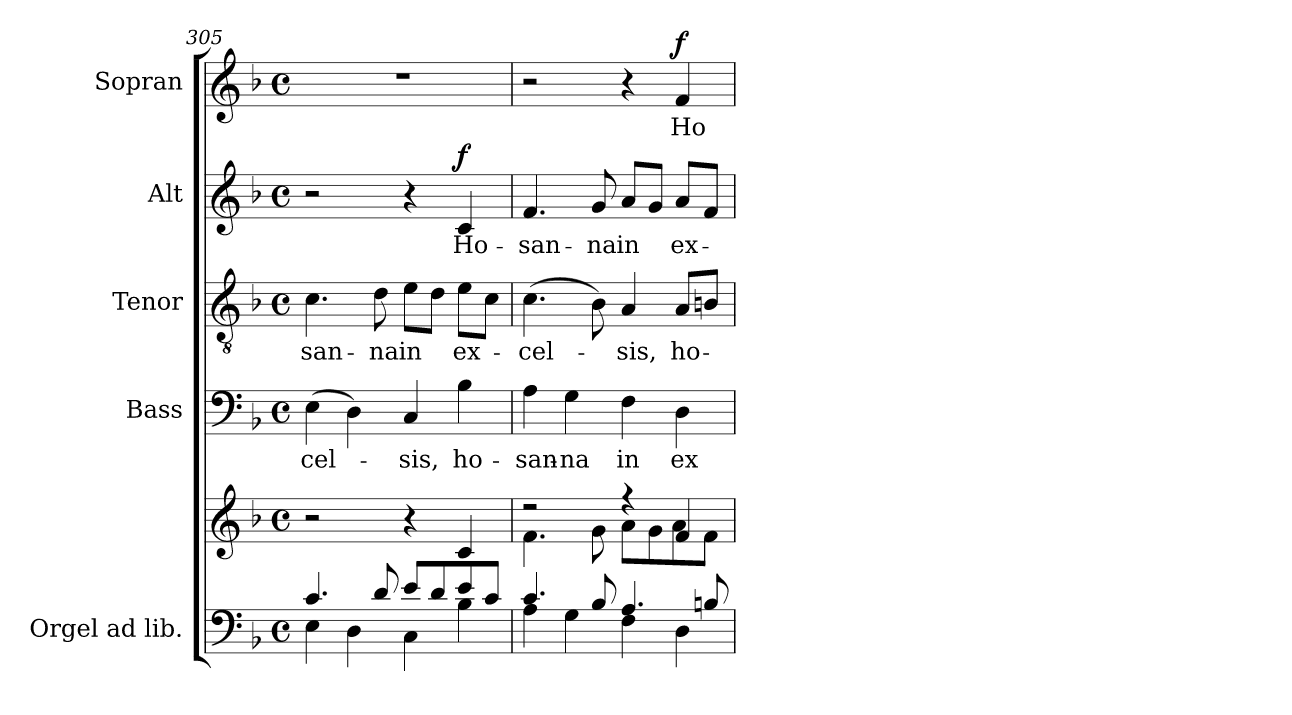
**kern	**kern	**kern	**text	**kern	**text	**kern	**text	**dynam	**kern	**text	**dynam
*part5	*part5	*part4	*part4	*part3	*part3	*part2	*part2	*part2	*part1	*part1	*part1
*staff6	*staff5	*staff4	*staff4	*staff3	*staff3	*staff2	*staff2	*staff2	*staff1	*staff1	*staff1
*I"Orgel ad lib.	*	*I"Bass	*	*I"Tenor	*	*I"Alt	*	*	*I"Sopran	*	*
*	*	*I'B.	*	*I'T.	*	*I'A.	*	*	*I'S.	*	*
*clefF4	*clefG2	*clefF4	*	*clefGv2	*	*clefG2	*	*	*clefG2	*	*
*k[b-]	*k[b-]	*k[b-]	*	*k[b-]	*	*k[b-]	*	*	*k[b-]	*	*
*F:	*F:	*F:	*	*F:	*	*F:	*	*	*F:	*	*
*M4/4	*M4/4	*M4/4	*	*M4/4	*	*M4/4	*	*	*M4/4	*	*
*met(c)	*met(c)	*met(c)	*	*met(c)	*	*met(c)	*	*	*met(c)	*	*
=305	=305	=305	=305	=305	=305	=305	=305	=305	=305	=305	=305
*^	*	*	*	*	*	*	*	*	*	*	*
!	!	!	!	!LO:LY:b	!	!LO:LY:b	!	!	!	!	!	!
4.c/	4E\	2r	(>4E\	-cel-	4.c\	-san-	2r	.	.	1r	.	.
.	4D\	.	4D\)	.	.	.	.	.	.	.	.	.
!	!	!	!	!	!	!LO:LY:b	!	!	!	!	!	!
8d/	.	.	.	.	8d\	-na	.	.	.	.	.	.
!	!	!	!	!LO:LY:b	!	!LO:LY:b	!	!	!	!	!	!
8e/L	4C\	4r	4C/	-sis,	8e\L	in	4r	.	.	.	.	.
8d/	.	.	.	.	8d\J	.	.	.	.	.	.	.
!	!	!	!	!LO:LY:b	!	!LO:LY:b	!	!LO:LY:b	!LO:DY:a	!	!	!
8e/	4B-\	4c/	4B-\	ho-	8e\L	ex-	4c/	Ho-	f	.	.	.
8c/J	.	.	.	.	8c\J	.	.	.	.	.	.	.
=306	=306	=306	=306	=306	=306	=306	=306	=306	=306	=306	=306	=306
*	*	*^	*	*	*	*	*	*	*	*	*	*
!	!	!	!	!	!LO:LY:b	!	!LO:LY:b	!	!LO:LY:b	!	!	!	!
4.c/	4A\	2rdd	4.f\	4A\	-san-	(>4.c\	-cel-	4.f/	-san-	.	2r	.	.
!	!	!	!	!	!LO:LY:b	!	!	!	!	!	!	!	!
.	4G\	.	.	4G\	-na	.	.	.	.	.	.	.	.
!	!	!	!	!	!	!	!	!	!LO:LY:b	!	!	!	!
8B-/	.	.	8g\	.	.	8B-\)	.	8g/	-na	.	.	.	.
!	!	!	!	!	!LO:LY:b	!	!LO:LY:b	!	!LO:LY:b	!	!	!	!
4.A/	4F\	4rff	8a\L	4F\	in	4A/	-sis,	8a/L	in	.	4r	.	.
.	.	.	8g\	.	.	.	.	8g/J	.	.	.	.	.
!	!	!	!	!	!LO:LY:b	!	!LO:LY:b	!	!LO:LY:b	!	!	!LO:LY:b	!LO:DY:a
.	4D\	4f/	8a\	4D\	ex-	8A/L	ho-	8a/L	ex-	.	4f/	Ho-	f
8Bn/	.	.	8f\J	.	.	8Bn/J	.	8f/J	.	.	.	.	.
*v	*v	*	*	*	*	*	*	*	*	*	*	*	*
*	*v	*v	*	*	*	*	*	*	*	*	*	*
=	=	=	=	=	=	=	=	=	=	=	=
*-	*-	*-	*-	*-	*-	*-	*-	*-	*-	*-	*-
